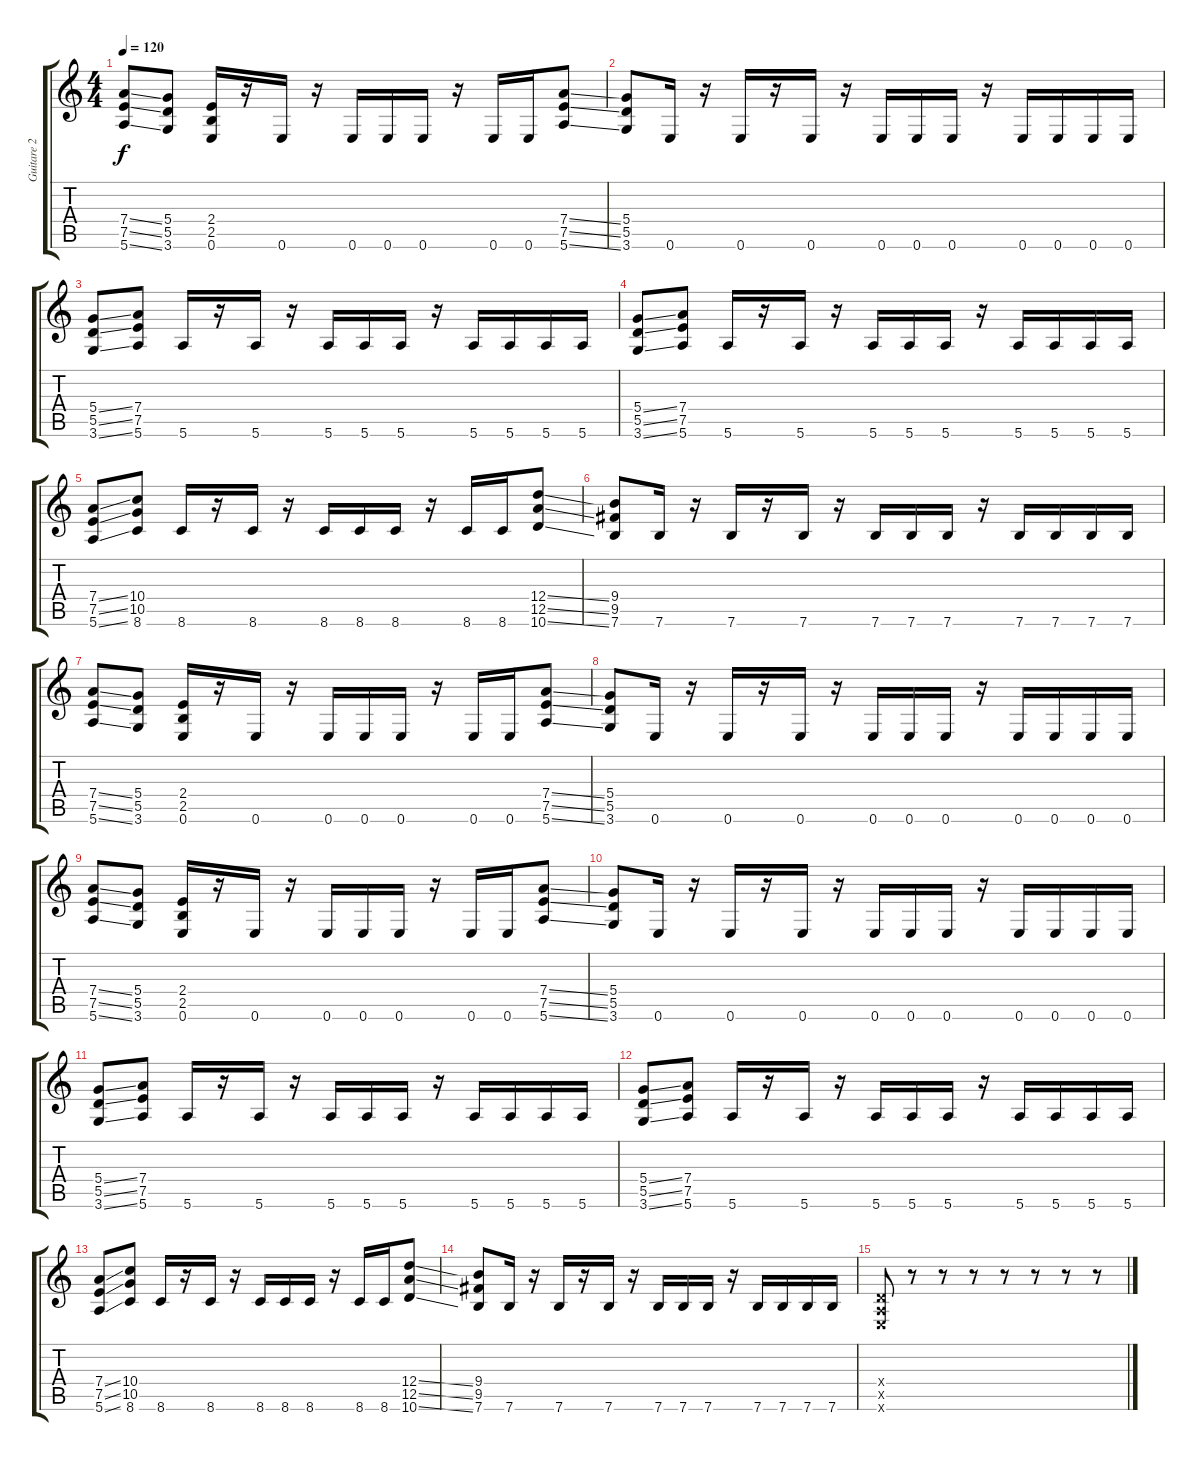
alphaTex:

\track ("Guitare 2" "Guitare 2") {instrument distortionguitar}
\staff {score tabs}
\tuning (E4 B3 G3 D3 A2 E2) {hide}
\ts (4 4)
\tempo 120
\clef g2
\ks c
(7.4{ss} 7.5{ss} 5.6{ss}).8{dy f} (5.4 5.5 3.6).8 (2.4 2.5 0.6).16 r.16 0.6.16 r.16 0.6.16 0.6.16 0.6.16 r.16 0.6.16 0.6.16 (7.4{ss} 7.5{ss} 5.6{ss}).8 |
(5.4 5.5 3.6).8 0.6.16 r.16 0.6.16 r.16 0.6.16 r.16 0.6.16 0.6.16 0.6.16 r.16 0.6.16 0.6.16 0.6.16 0.6.16 |
(5.4{ss} 5.5{ss} 3.6{ss}).8 (7.4 7.5 5.6).8 5.6.16 r.16 5.6.16 r.16 5.6.16 5.6.16 5.6.16 r.16 5.6.16 5.6.16 5.6.16 5.6.16 |
(5.4{ss} 5.5{ss} 3.6{ss}).8 (7.4 7.5 5.6).8 5.6.16 r.16 5.6.16 r.16 5.6.16 5.6.16 5.6.16 r.16 5.6.16 5.6.16 5.6.16 5.6.16 |
(7.4{ss} 7.5{ss} 5.6{ss}).8 (10.4 10.5 8.6).8 8.6.16 r.16 8.6.16 r.16 8.6.16 8.6.16 8.6.16 r.16 8.6.16 8.6.16 (12.4{ss} 12.5{ss} 10.6{ss}).8 |
(9.4 9.5 7.6).8 7.6.16 r.16 7.6.16 r.16 7.6.16 r.16 7.6.16 7.6.16 7.6.16 r.16 7.6.16 7.6.16 7.6.16 7.6.16 |
(7.4{ss} 7.5{ss} 5.6{ss}).8 (5.4 5.5 3.6).8 (2.4 2.5 0.6).16 r.16 0.6.16 r.16 0.6.16 0.6.16 0.6.16 r.16 0.6.16 0.6.16 (7.4{ss} 7.5{ss} 5.6{ss}).8 |
(5.4 5.5 3.6).8 0.6.16 r.16 0.6.16 r.16 0.6.16 r.16 0.6.16 0.6.16 0.6.16 r.16 0.6.16 0.6.16 0.6.16 0.6.16 |
(7.4{ss} 7.5{ss} 5.6{ss}).8 (5.4 5.5 3.6).8 (2.4 2.5 0.6).16 r.16 0.6.16 r.16 0.6.16 0.6.16 0.6.16 r.16 0.6.16 0.6.16 (7.4{ss} 7.5{ss} 5.6{ss}).8 |
(5.4 5.5 3.6).8 0.6.16 r.16 0.6.16 r.16 0.6.16 r.16 0.6.16 0.6.16 0.6.16 r.16 0.6.16 0.6.16 0.6.16 0.6.16 |
(5.4{ss} 5.5{ss} 3.6{ss}).8 (7.4 7.5 5.6).8 5.6.16 r.16 5.6.16 r.16 5.6.16 5.6.16 5.6.16 r.16 5.6.16 5.6.16 5.6.16 5.6.16 |
(5.4{ss} 5.5{ss} 3.6{ss}).8 (7.4 7.5 5.6).8 5.6.16 r.16 5.6.16 r.16 5.6.16 5.6.16 5.6.16 r.16 5.6.16 5.6.16 5.6.16 5.6.16 |
(7.4{ss} 7.5{ss} 5.6{ss}).8 (10.4 10.5 8.6).8 8.6.16 r.16 8.6.16 r.16 8.6.16 8.6.16 8.6.16 r.16 8.6.16 8.6.16 (12.4{ss} 12.5{ss} 10.6{ss}).8 |
(9.4 9.5 7.6).8 7.6.16 r.16 7.6.16 r.16 7.6.16 r.16 7.6.16 7.6.16 7.6.16 r.16 7.6.16 7.6.16 7.6.16 7.6.16 |
(0.4{x} 0.5{x} 0.6{x}).8 r.8 r.8 r.8 r.8 r.8 r.8 r.8
